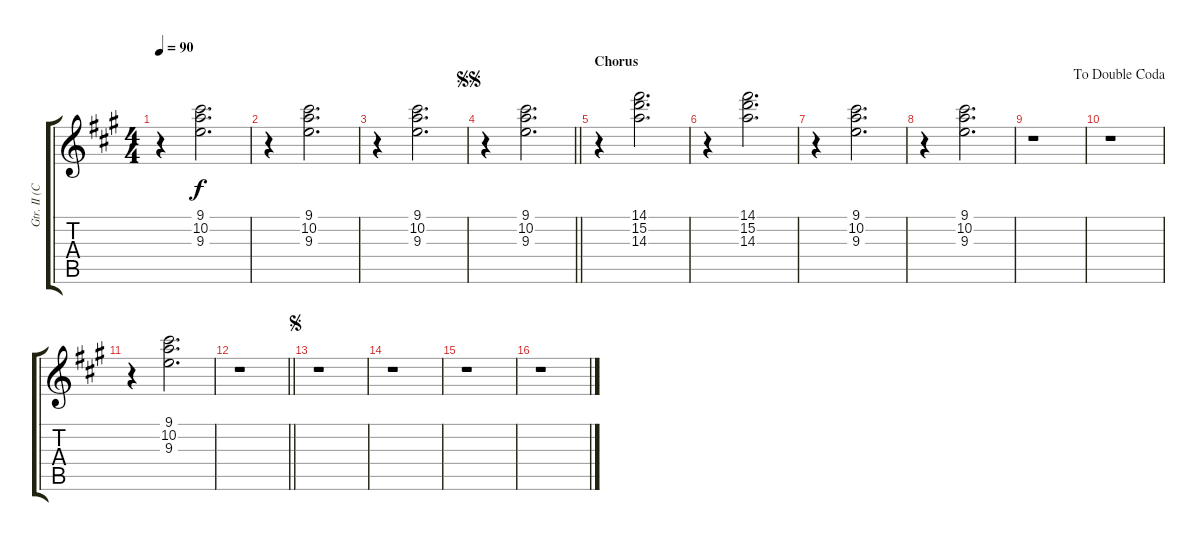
\track ("Gtr. II (Clean)" "Gtr. II (C") {instrument electricguitarclean}
\staff {score tabs}
\tuning (E4 B3 G3 D3 A2 E2) {hide}
\ts (4 4)
\tempo 90
\clef g2
\ks a
r.4{dy f} (9.1 10.2 9.3).2{d} |
r.4 (9.1 10.2 9.3).2{d} |
r.4 (9.1 10.2 9.3).2{d} |
\jump segnosegno
\barLineRight lightlight
r.4 (9.1 10.2 9.3).2{d} |
\section ("" "Chorus")
r.4 (14.1 15.2 14.3).2{d} |
r.4 (14.1 15.2 14.3).2{d} |
r.4 (9.1 10.2 9.3).2{d} |
r.4 (9.1 10.2 9.3).2{d} |
r.1 |
\jump dadoublecoda
r.1 |
r.4 (9.1 10.2 9.3).2{d} |
\barLineRight lightlight
r.1 |
\jump segno
r.1 |
r.1 |
r.1 |
r.1
